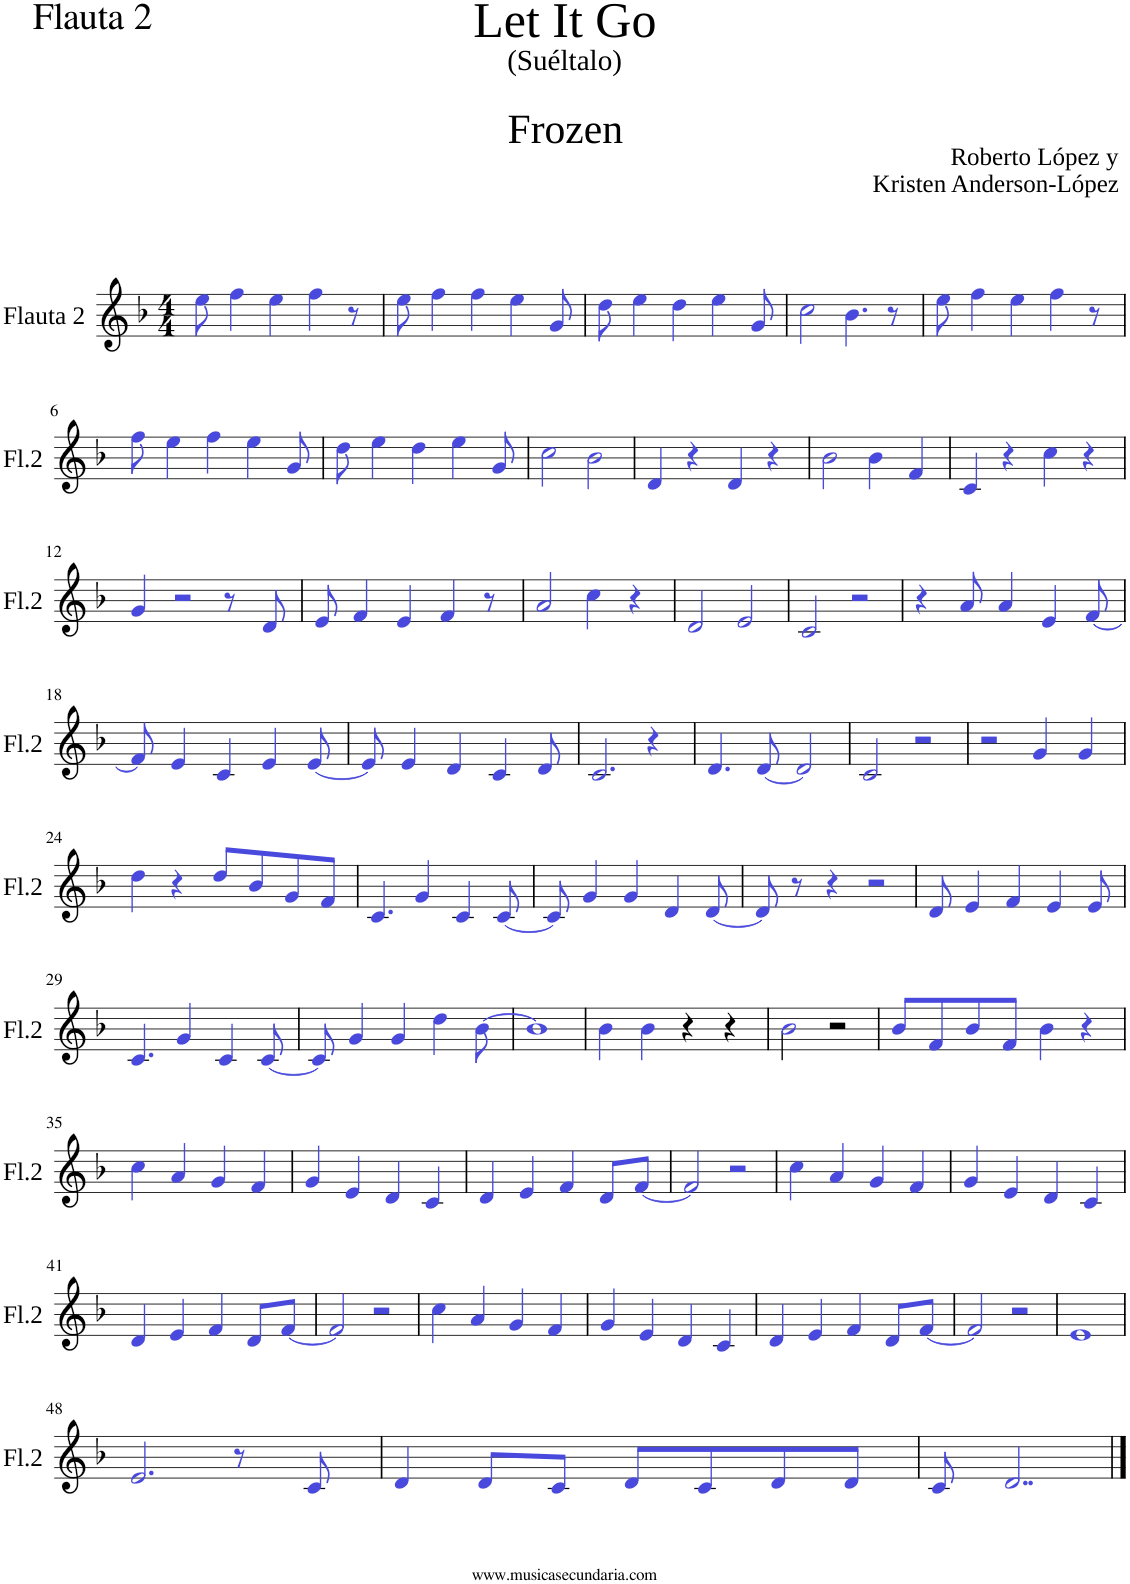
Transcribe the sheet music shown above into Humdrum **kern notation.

**kern
*part1
*staff1
*I"Flauta 2
*I'Fl.2
*clefG2
*k[b-]
*M4/4
=1
8eei\
4ffi\
4eei\
4ffi\
8r
=2
8eei\
4ffi\
4ffi\
4eei\
8gi/
=3
8ddi\
4eei\
4ddi\
4eei\
8gi/
=4
2cci\
4.b-i\
8r
=5
8eei\
4ffi\
4eei\
4ffi\
8r
!!LO:LB:g=z
=6
8ffi\
4eei\
4ffi\
4eei\
8gi/
=7
8ddi\
4eei\
4ddi\
4eei\
8gi/
=8
2cci\
2b-i\
=9
4di/
4r
4di/
4r
=10
2b-i\
4b-i\
4fi/
=11
4ci/
4r
4cci\
4r
!!LO:LB:g=z
=12
4gi/
2r
8r
8di/
=13
8ei/
4fi/
4ei/
4fi/
8r
=14
2ai/
4cci\
4r
=15
2di/
2ei/
=16
2ci/
2r
=17
4r
8ai/
4ai/
4ei/
[8fi/
!!LO:LB:g=z
=18
8fi/]
4ei/
4ci/
4ei/
[8ei/
=19
8ei/]
4ei/
4di/
4ci/
8di/
=20
2.ci/
4r
=21
4.di/
[8di/
2di/]
=22
2ci/
2r
=23
2r
4gi/
4gi/
!!LO:LB:g=z
=24
4ddi\
4r
8ddi/L
8b-i/
8gi/
8fi/J
=25
4.ci/
4gi/
4ci/
[8ci/
=26
8ci/]
4gi/
4gi/
4di/
[8di/
=27
8di/]
8r
4r
2r
=28
8di/
4ei/
4fi/
4ei/
8ei/
!!LO:LB:g=z
=29
4.ci/
4gi/
4ci/
[8ci/
=30
8ci/]
4gi/
4gi/
4ddi\
[8b-i\
=31
1b-i]
=32
4b-i\
4b-i\
4r
4r
=33
2b-i\
2r
=34
8b-i/L
8fi/
8b-i/
8fi/J
4b-i\
4r
!!LO:LB:g=z
=35
4cci\
4ai/
4gi/
4fi/
=36
4gi/
4ei/
4di/
4ci/
=37
4di/
4ei/
4fi/
8di/L
[8fi/J
=38
2fi/]
2r
=39
4cci\
4ai/
4gi/
4fi/
=40
4gi/
4ei/
4di/
4ci/
!!LO:LB:g=z
=41
4di/
4ei/
4fi/
8di/L
[8fi/J
=42
2fi/]
2r
=43
4cci\
4ai/
4gi/
4fi/
=44
4gi/
4ei/
4di/
4ci/
=45
4di/
4ei/
4fi/
8di/L
[8fi/J
=46
2fi/]
2r
=47
1ei
!!LO:LB:g=z
=48
2.ei/
8r
8ci/
=49
4di/
8di/L
8ci/J
8di/L
8ci/
8di/
8di/J
=50
8ci/
2..di/
==
*-
